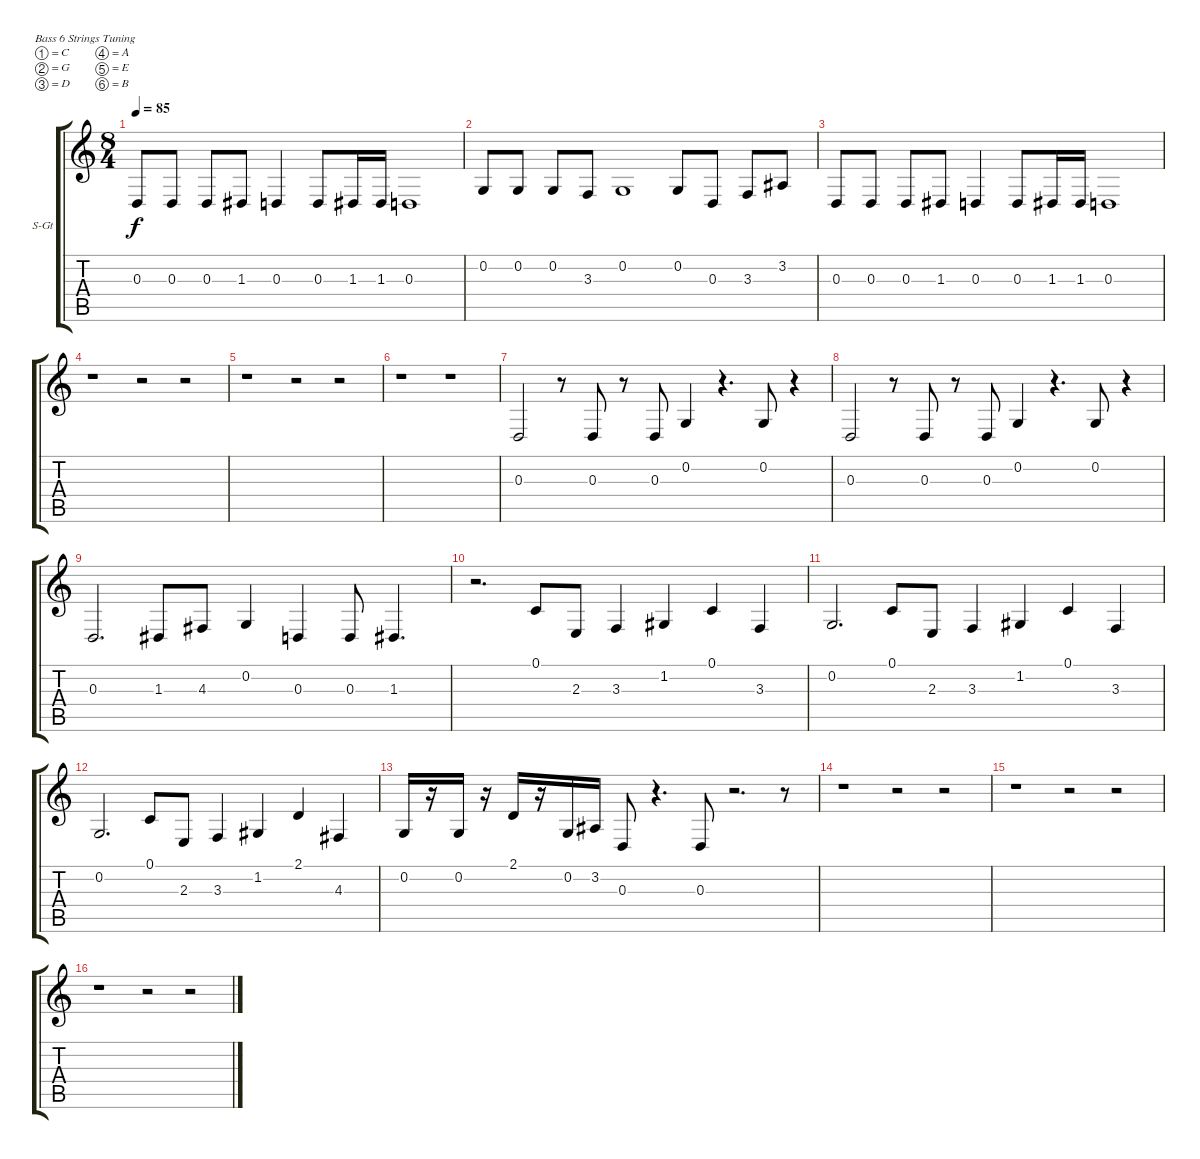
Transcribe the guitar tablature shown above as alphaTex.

\bracketExtendMode groupsimilarinstruments
\firstSystemTrackNameOrientation horizontal
\otherSystemsTrackNameOrientation horizontal
\track ("" "S-Gt") {instrument stringensemble1}
\staff {score tabs}
\tuning (C3 G2 D2 A1 E1 B0)
\displaytranspose 12
\ts (8 4)
\tempo 85
\clef g2
\ks c
0.3.8{dy f} 0.3.8 0.3.8 1.3.8 0.3.4 0.3.8 1.3.16 1.3.16 0.3.1 |
0.2.8 0.2.8 0.2.8 3.3.8 0.2.1 0.2.8 0.3.8 3.3.8 3.2.8 |
0.3.8 0.3.8 0.3.8 1.3.8 0.3.4 0.3.8 1.3.16 1.3.16 0.3.1 |
r.1 r.2 r.2 |
r.1 r.2 r.2 |
r.1 r.1 |
0.3.2 r.8 0.3.8 r.8 0.3.8 0.2.4 r.4{d} 0.2.8 r.4 |
0.3.2 r.8 0.3.8 r.8 0.3.8 0.2.4 r.4{d} 0.2.8 r.4 |
0.3.2{d} 1.3.8 4.3.8 0.2.4 0.3.4 0.3.8 1.3.4{d} |
r.2{d} 0.1.8 2.3.8 3.3.4 1.2.4 0.1.4 3.3.4 |
0.2.2{d} 0.1.8 2.3.8 3.3.4 1.2.4 0.1.4 3.3.4 |
0.2.2{d} 0.1.8 2.3.8 3.3.4 1.2.4 2.1.4 4.3.4 |
0.2.16 r.16 0.2.16 r.16 2.1.16 r.16 0.2.16 3.2.16 0.3.8 r.4{d} 0.3.8 r.2{d} r.8 |
r.1 r.2 r.2 |
r.1 r.2 r.2 |
r.1 r.2 r.2
